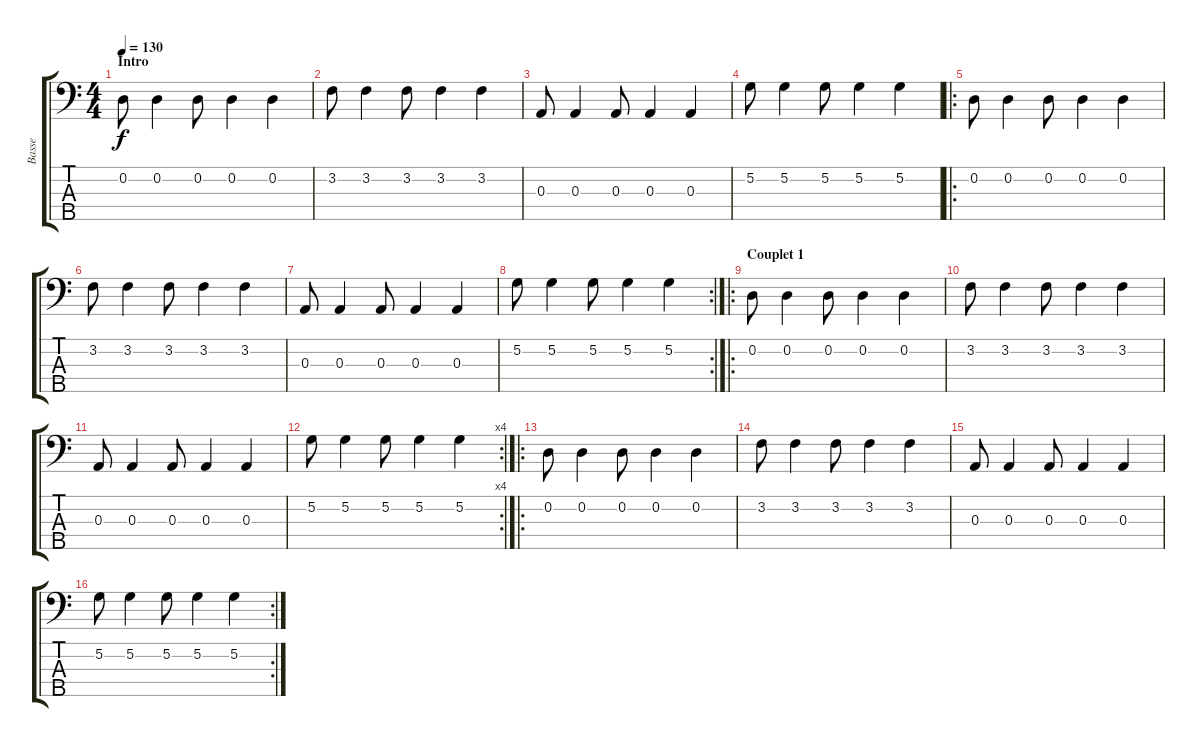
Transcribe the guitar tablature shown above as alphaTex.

\track ("Basse" "Basse") {instrument electricbassfinger}
\staff {score tabs}
\tuning (G2 D2 A1 E1 B0) {hide}
\ts (4 4)
\section ("" "Intro")
\tempo 130
\clef f4
\ks c
0.2.8{dy f instrument electricbassfinger} 0.2.4 0.2.8 0.2.4 0.2.4 |
3.2.8 3.2.4 3.2.8 3.2.4 3.2.4 |
0.3.8 0.3.4 0.3.8 0.3.4 0.3.4 |
5.2.8 5.2.4 5.2.8 5.2.4 5.2.4 |
\ro
0.2.8 0.2.4 0.2.8 0.2.4 0.2.4 |
3.2.8 3.2.4 3.2.8 3.2.4 3.2.4 |
0.3.8 0.3.4 0.3.8 0.3.4 0.3.4 |
\rc 2
5.2.8 5.2.4 5.2.8 5.2.4 5.2.4 |
\ro
\section ("" "Couplet 1")
0.2.8 0.2.4 0.2.8 0.2.4 0.2.4 |
3.2.8 3.2.4 3.2.8 3.2.4 3.2.4 |
0.3.8 0.3.4 0.3.8 0.3.4 0.3.4 |
\rc 4
5.2.8 5.2.4 5.2.8 5.2.4 5.2.4 |
\ro
0.2.8 0.2.4 0.2.8 0.2.4 0.2.4 |
3.2.8 3.2.4 3.2.8 3.2.4 3.2.4 |
0.3.8 0.3.4 0.3.8 0.3.4 0.3.4 |
\rc 2
5.2.8 5.2.4 5.2.8 5.2.4 5.2.4
